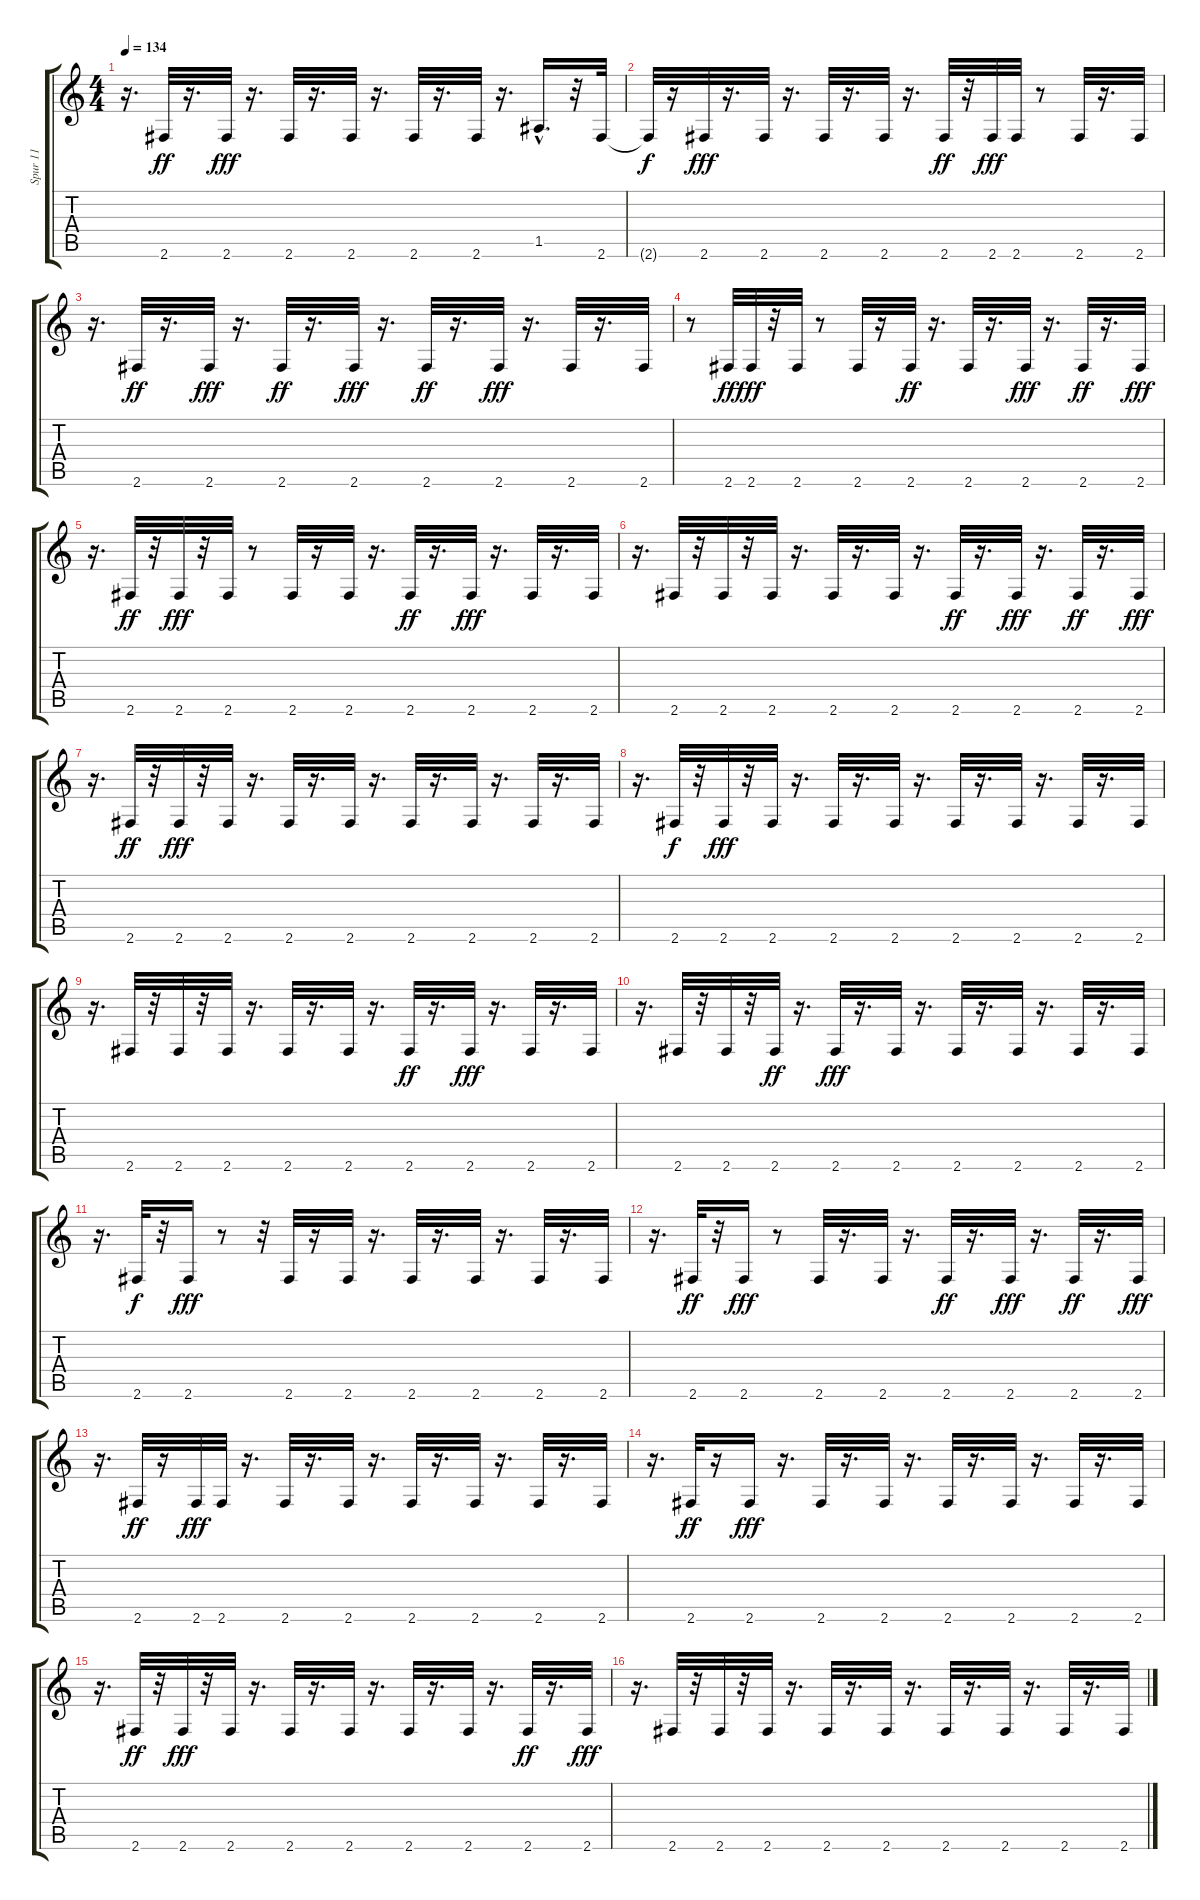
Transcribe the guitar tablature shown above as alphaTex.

\track ("Spur 11" "Spur 11") {instrument acousticguitarnylon}
\staff {score tabs}
\tuning (E4 B3 G3 D3 A2 E2) {hide}
\ts (4 4)
\tempo 134
\clef g2
\ks c
r.16{d dy fff} 2.6.32{dy ff} r.16{d} 2.6.32{dy fff} r.16{d} 2.6.32 r.16{d} 2.6.32 r.16{d} 2.6.32 r.16{d} 2.6.32 r.16{d} 1.5{hac}.16{d} r.32 2.6.32 |
2.6{t}.32{dy f} r.16 2.6.32{dy fff} r.16{d} 2.6.32 r.16{d} 2.6.32 r.16{d} 2.6.32 r.16{d} 2.6.32{dy ff} r.32 2.6.32{dy fff} 2.6.32 r.8 2.6.32 r.16{d} 2.6.32 |
r.16{d} 2.6.32{dy ff} r.16{d} 2.6.32{dy fff} r.16{d} 2.6.32{dy ff} r.16{d} 2.6.32{dy fff} r.16{d} 2.6.32{dy ff} r.16{d} 2.6.32{dy fff} r.16{d} 2.6.32 r.16{d} 2.6.32 |
r.8 2.6.32{dy ff} 2.6.32{dy fff} r.32 2.6.32 r.8 2.6.32 r.16 2.6.32{dy ff} r.16{d} 2.6.32 r.16{d} 2.6.32{dy fff} r.16{d} 2.6.32{dy ff} r.16{d} 2.6.32{dy fff} |
r.16{d} 2.6.32{dy ff} r.32 2.6.32{dy fff} r.32 2.6.32 r.8 2.6.32 r.16 2.6.32 r.16{d} 2.6.32{dy ff} r.16{d} 2.6.32{dy fff} r.16{d} 2.6.32 r.16{d} 2.6.32 |
r.16{d} 2.6.32 r.32 2.6.32 r.32 2.6.32 r.16{d} 2.6.32 r.16{d} 2.6.32 r.16{d} 2.6.32{dy ff} r.16{d} 2.6.32{dy fff} r.16{d} 2.6.32{dy ff} r.16{d} 2.6.32{dy fff} |
r.16{d} 2.6.32{dy ff} r.32 2.6.32{dy fff} r.32 2.6.32 r.16{d} 2.6.32 r.16{d} 2.6.32 r.16{d} 2.6.32 r.16{d} 2.6.32 r.16{d} 2.6.32 r.16{d} 2.6.32 |
r.16{d} 2.6.32{dy f} r.32 2.6.32{dy fff} r.32 2.6.32 r.16{d} 2.6.32 r.16{d} 2.6.32 r.16{d} 2.6.32 r.16{d} 2.6.32 r.16{d} 2.6.32 r.16{d} 2.6.32 |
r.16{d} 2.6.32 r.32 2.6.32 r.32 2.6.32 r.16{d} 2.6.32 r.16{d} 2.6.32 r.16{d} 2.6.32{dy ff} r.16{d} 2.6.32{dy fff} r.16{d} 2.6.32 r.16{d} 2.6.32 |
r.16{d} 2.6.32 r.32 2.6.32 r.32 2.6.32{dy ff} r.16{d} 2.6.32{dy fff} r.16{d} 2.6.32 r.16{d} 2.6.32 r.16{d} 2.6.32 r.16{d} 2.6.32 r.16{d} 2.6.32 |
r.16{d} 2.6.32{dy f} r.32 2.6.16{dy fff} r.8 r.32 2.6.32 r.16 2.6.32 r.16{d} 2.6.32 r.16{d} 2.6.32 r.16{d} 2.6.32 r.16{d} 2.6.32 |
r.16{d} 2.6.32{dy ff} r.32 2.6.16{dy fff} r.8 2.6.32 r.16{d} 2.6.32 r.16{d} 2.6.32{dy ff} r.16{d} 2.6.32{dy fff} r.16{d} 2.6.32{dy ff} r.16{d} 2.6.32{dy fff} |
r.16{d} 2.6.32{dy ff} r.16 2.6.32{dy fff} 2.6.32 r.16{d} 2.6.32 r.16{d} 2.6.32 r.16{d} 2.6.32 r.16{d} 2.6.32 r.16{d} 2.6.32 r.16{d} 2.6.32 |
r.16{d} 2.6.32{dy ff} r.16 2.6.16{dy fff} r.16{d} 2.6.32 r.16{d} 2.6.32 r.16{d} 2.6.32 r.16{d} 2.6.32 r.16{d} 2.6.32 r.16{d} 2.6.32 |
r.16{d} 2.6.32{dy ff} r.32 2.6.32{dy fff} r.32 2.6.32 r.16{d} 2.6.32 r.16{d} 2.6.32 r.16{d} 2.6.32 r.16{d} 2.6.32 r.16{d} 2.6.32{dy ff} r.16{d} 2.6.32{dy fff} |
r.16{d} 2.6.32 r.32 2.6.32 r.32 2.6.32 r.16{d} 2.6.32 r.16{d} 2.6.32 r.16{d} 2.6.32 r.16{d} 2.6.32 r.16{d} 2.6.32 r.16{d} 2.6.32
